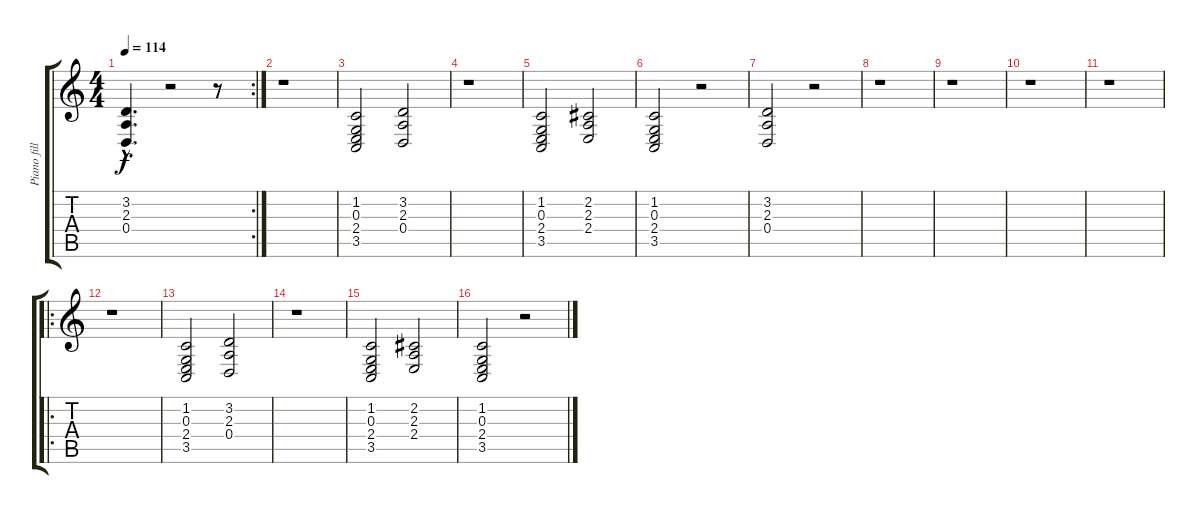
\track ("Piano fills" "Piano fill") {instrument brightacousticpiano}
\staff {score tabs}
\tuning (E4 B3 G3 D3 A2 E2) {hide}
\rc 2
\ts (4 4)
\tempo 114
\clef g2
\ks c
(3.2{hac} 2.3{hac} 0.4{hac}).4{d dy f} r.2 r.8 |
r.1 |
(1.2 0.3 2.4 3.5).2 (3.2 2.3 0.4).2 |
r.1 |
(1.2 0.3 2.4 3.5).2 (2.2 2.3 2.4).2 |
(1.2 0.3 2.4 3.5).2 r.2 |
(3.2 2.3 0.4).2 r.2 |
r.1 |
r.1 |
r.1 |
r.1 |
\ro
r.1 |
(1.2 0.3 2.4 3.5).2 (3.2 2.3 0.4).2 |
r.1 |
(1.2 0.3 2.4 3.5).2 (2.2 2.3 2.4).2 |
(1.2 0.3 2.4 3.5).2 r.2
